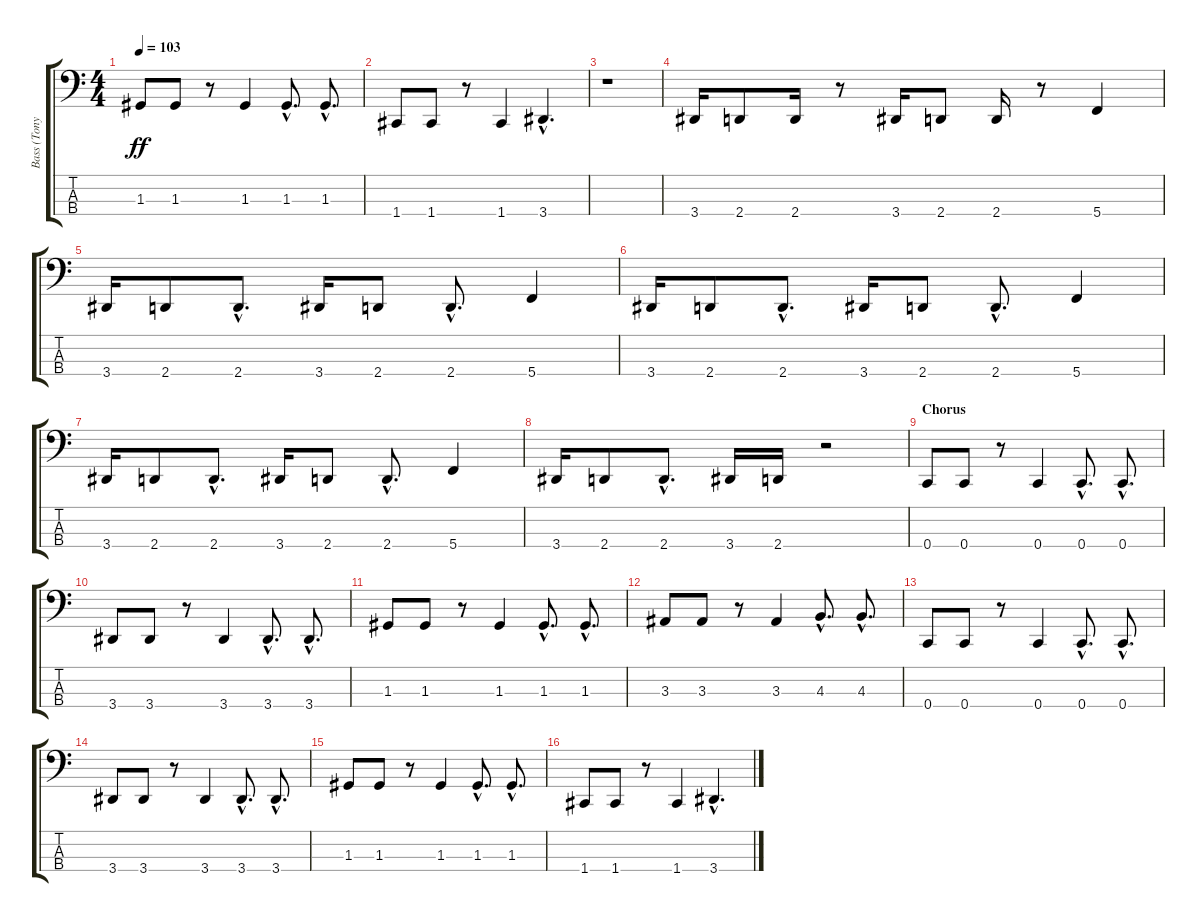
\track ("Bass (Tony Campos)" "Bass (Tony") {instrument slapbass2}
\staff {score tabs}
\tuning (F2 C2 G1 C1) {hide}
\ts (4 4)
\tempo 103
\clef f4
\ks c
1.3.8{dy ff} 1.3.8 r.8 1.3.4 1.3{hac}.8{d} 1.3{hac}.8{d} |
1.4.8 1.4.8 r.8 1.4.4 3.4{hac}.4{d} |
r.1 |
3.4.16 2.4.8 2.4.16 r.8 3.4.16 2.4.8 2.4.16 r.8 5.4.4 |
3.4.16 2.4.8 2.4{hac}.8{d} 3.4.16 2.4.8 2.4{hac}.8{d} 5.4.4 |
3.4.16 2.4.8 2.4{hac}.8{d} 3.4.16 2.4.8 2.4{hac}.8{d} 5.4.4 |
3.4.16 2.4.8 2.4{hac}.8{d} 3.4.16 2.4.8 2.4{hac}.8{d} 5.4.4 |
3.4.16 2.4.8 2.4{hac}.8{d} 3.4.16 2.4.16 r.2 |
\section ("" "Chorus")
0.4.8 0.4.8 r.8 0.4.4 0.4{hac}.8{d} 0.4{hac}.8{d} |
3.4.8 3.4.8 r.8 3.4.4 3.4{hac}.8{d} 3.4{hac}.8{d} |
1.3.8 1.3.8 r.8 1.3.4 1.3{hac}.8{d} 1.3{hac}.8{d} |
3.3.8 3.3.8 r.8 3.3.4 4.3{hac}.8{d} 4.3{hac}.8{d} |
0.4.8 0.4.8 r.8 0.4.4 0.4{hac}.8{d} 0.4{hac}.8{d} |
3.4.8 3.4.8 r.8 3.4.4 3.4{hac}.8{d} 3.4{hac}.8{d} |
1.3.8 1.3.8 r.8 1.3.4 1.3{hac}.8{d} 1.3{hac}.8{d} |
1.4.8 1.4.8 r.8 1.4.4 3.4{hac}.4{d}
